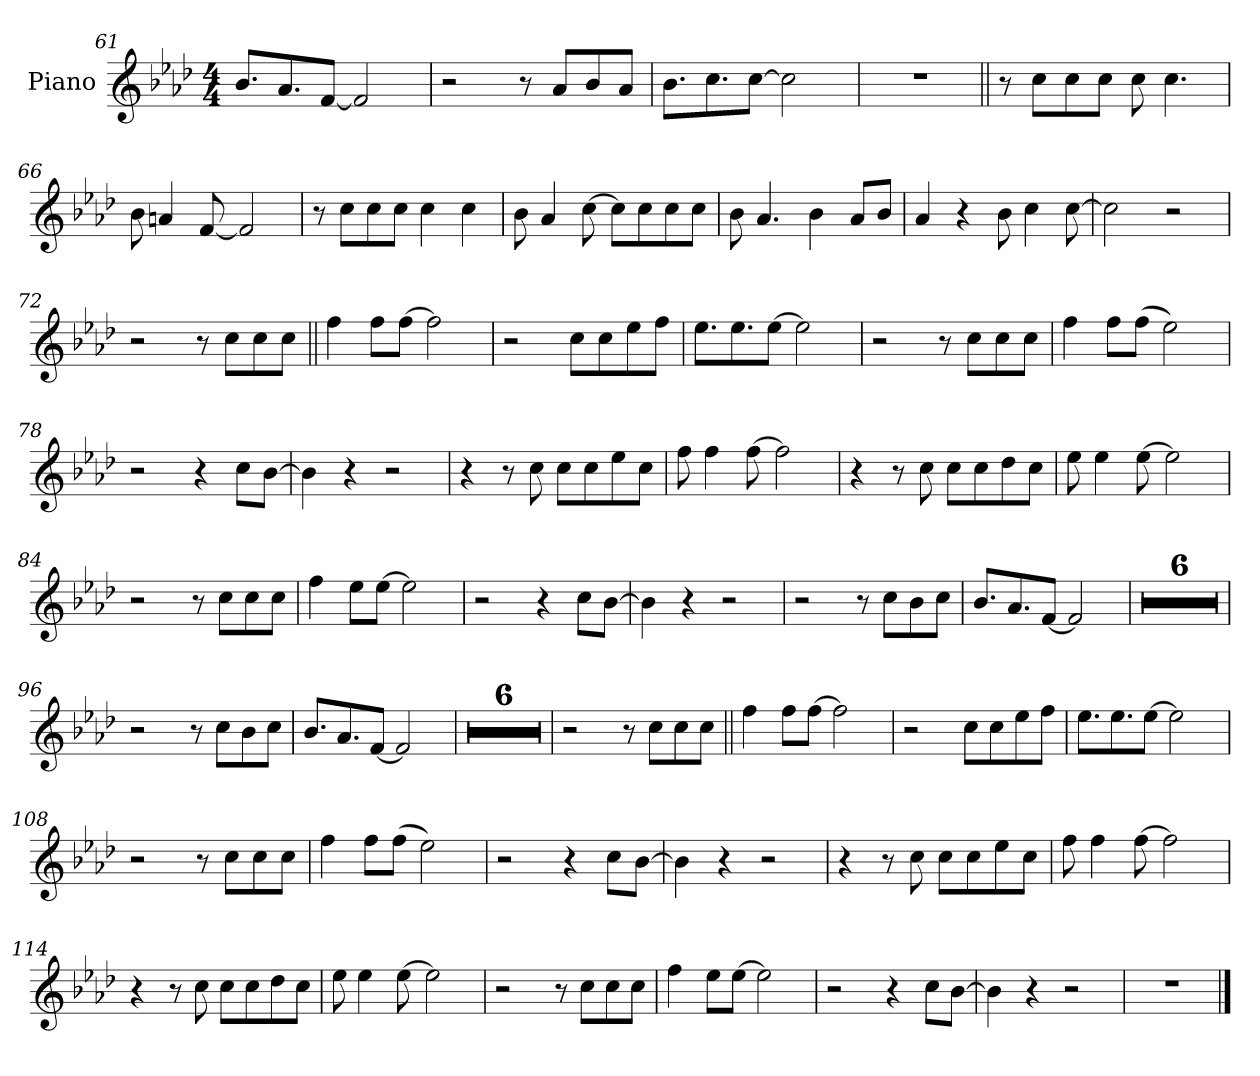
**kern
*part1
*staff1
*I"Piano
*I'Pno.
*clefG2
*k[b-e-a-d-]
*M4/4
=61
8.b-L
8.a-
[8fJ
2f]
=62
2r
8r
8a-L
8b-
8a-J
=63
8.b-L
8.cc
[8ccJ
2cc]
=64
1r
=65||
8r
8ccL
8cc
8ccJ
8cc
4.cc
=66
8b-
4an
[8f
2f]
=67
8r
8ccL
8cc
8ccJ
4cc
4cc
=68
8b-
4a-
[8cc
8ccL]
8cc
8cc
8ccJ
=69
8b-
4.a-
4b-
8a-L
8b-J
=70
4a-
4r
8b-
4cc
[8cc
=71
2cc]
2r
=72
2r
8r
8ccL
8cc
8ccJ
=73||
4ff
8ffL
[8ffJ
2ff]
=74
2r
8ccL
8cc
8ee-
8ffJ
=75
8.ee-L
8.ee-
[8ee-J
2ee-]
=76
2r
8r
8ccL
8cc
8ccJ
=77
4ff
8ffL
(>8ffJ
2ee-)
=78
2r
4r
8ccL
[8b-J
=79
4b-]
4r
2r
=80
4r
8r
8cc
8ccL
8cc
8ee-
8ccJ
=81
8ff
4ff
[8ff
2ff]
=82
4r
8r
8cc
8ccL
8cc
8dd-
8ccJ
=83
8ee-
4ee-
[8ee-
2ee-]
=84
2r
8r
8ccL
8cc
8ccJ
=85
4ff
8ee-L
[8ee-J
2ee-]
=86
2r
4r
8ccL
[8b-J
=87
4b-]
4r
2r
=88
2r
8r
8ccL
8b-
8ccJ
=89
8.b-L
8.a-
[8fJ
2f]
=90
1r
=91
1r
=92
1r
=93
1r
=94
1r
=95
1r
=96
2r
8r
8ccL
8b-
8ccJ
=97
8.b-L
8.a-
[8fJ
2f]
=98
1r
=99
1r
=100
1r
=101
1r
=102
1r
=103
1r
=104
2r
8r
8ccL
8cc
8ccJ
=105||
4ff
8ffL
[8ffJ
2ff]
=106
2r
8ccL
8cc
8ee-
8ffJ
=107
8.ee-L
8.ee-
[8ee-J
2ee-]
=108
2r
8r
8ccL
8cc
8ccJ
=109
4ff
8ffL
(>8ffJ
2ee-)
=110
2r
4r
8ccL
[8b-J
=111
4b-]
4r
2r
=112
4r
8r
8cc
8ccL
8cc
8ee-
8ccJ
=113
8ff
4ff
[8ff
2ff]
=114
4r
8r
8cc
8ccL
8cc
8dd-
8ccJ
=115
8ee-
4ee-
[8ee-
2ee-]
=116
2r
8r
8ccL
8cc
8ccJ
=117
4ff
8ee-L
[8ee-J
2ee-]
=118
2r
4r
8ccL
[8b-J
=119
4b-]
4r
2r
=120
1r
==
*-
